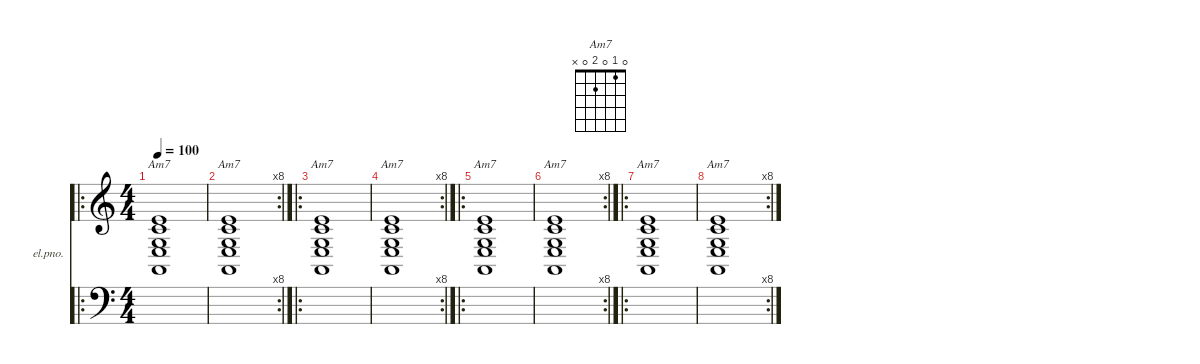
\defaultSystemsLayout 4
\hideDynamics
\bracketExtendMode nobrackets
\firstSystemTrackNameOrientation horizontal
\otherSystemsTrackNameOrientation horizontal
\track ("Electric Piano" "el.pno.") {defaultSystemsLayout 4 multiBarRest instrument electricpiano1}
\staff {score}
\tuning (E4 B3 G3 D3 A2 E2)
\chord ("Am7" 0 1 0 2 0 x)
\ro
\ts (4 4)
\tempo 100
\clef g2
\ks c
(0.5 2.4 0.3 1.2 0.1).1{ch "Am7" dy mf} |
\rc 8
(0.5 2.4 0.3 1.2 0.1).1{ch "Am7"} |
\ro
(0.5 2.4 0.3 1.2 0.1).1{ch "Am7"} |
\rc 8
(0.5 2.4 0.3 1.2 0.1).1{ch "Am7"} |
\ro
(0.5 2.4 0.3 1.2 0.1).1{ch "Am7"} |
\rc 8
(0.5 2.4 0.3 1.2 0.1).1{ch "Am7"} |
\ro
(0.5 2.4 0.3 1.2 0.1).1{ch "Am7"} |
\rc 8
(0.5 2.4 0.3 1.2 0.1).1{ch "Am7"} |
|
\staff {score}
\tuning (G2 D2 A1 E1 B0)
\clef f4
\ottava regular
\simile none
\ks c
|
|
|
|
|
|
|
|
|
